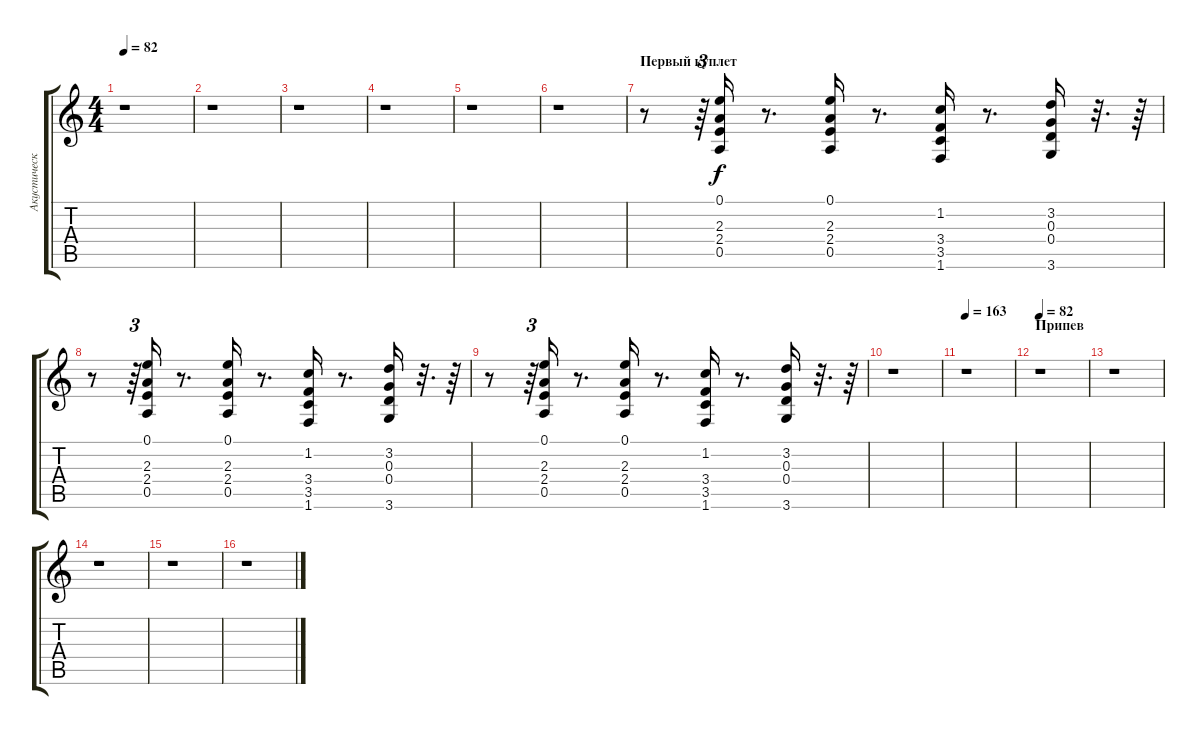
\track ("Акустическая гитара" "Акустическ") {instrument acousticguitarsteel}
\staff {score tabs}
\tuning (E4 B3 G3 D3 A2 E2) {hide}
\ts (4 4)
\tempo 82
\clef g2
\ks c
r.1{dy f} |
r.1 |
r.1 |
r.1 |
r.1 |
r.1 |
\section ("" "Первый куплет")
r.8 r.64{tu (3 2)} (0.1 2.3 2.4 0.5).16 r.8{d} (0.1 2.3 2.4 0.5).16 r.8{d} (1.2 3.4 3.5 1.6).16 r.8{d} (3.2 0.3 0.4 3.6).16 r.32{d} r.64 |
r.8 r.64{tu (3 2)} (0.1 2.3 2.4 0.5).16 r.8{d} (0.1 2.3 2.4 0.5).16 r.8{d} (1.2 3.4 3.5 1.6).16 r.8{d} (3.2 0.3 0.4 3.6).16 r.32{d} r.64 |
r.8 r.64{tu (3 2)} (0.1 2.3 2.4 0.5).16 r.8{d} (0.1 2.3 2.4 0.5).16 r.8{d} (1.2 3.4 3.5 1.6).16 r.8{d} (3.2 0.3 0.4 3.6).16 r.32{d} r.64 |
r.1 |
\tempo 163
r.1 |
\section ("" "Припев")
\tempo 82
r.1 |
r.1 |
r.1 |
r.1 |
r.1
